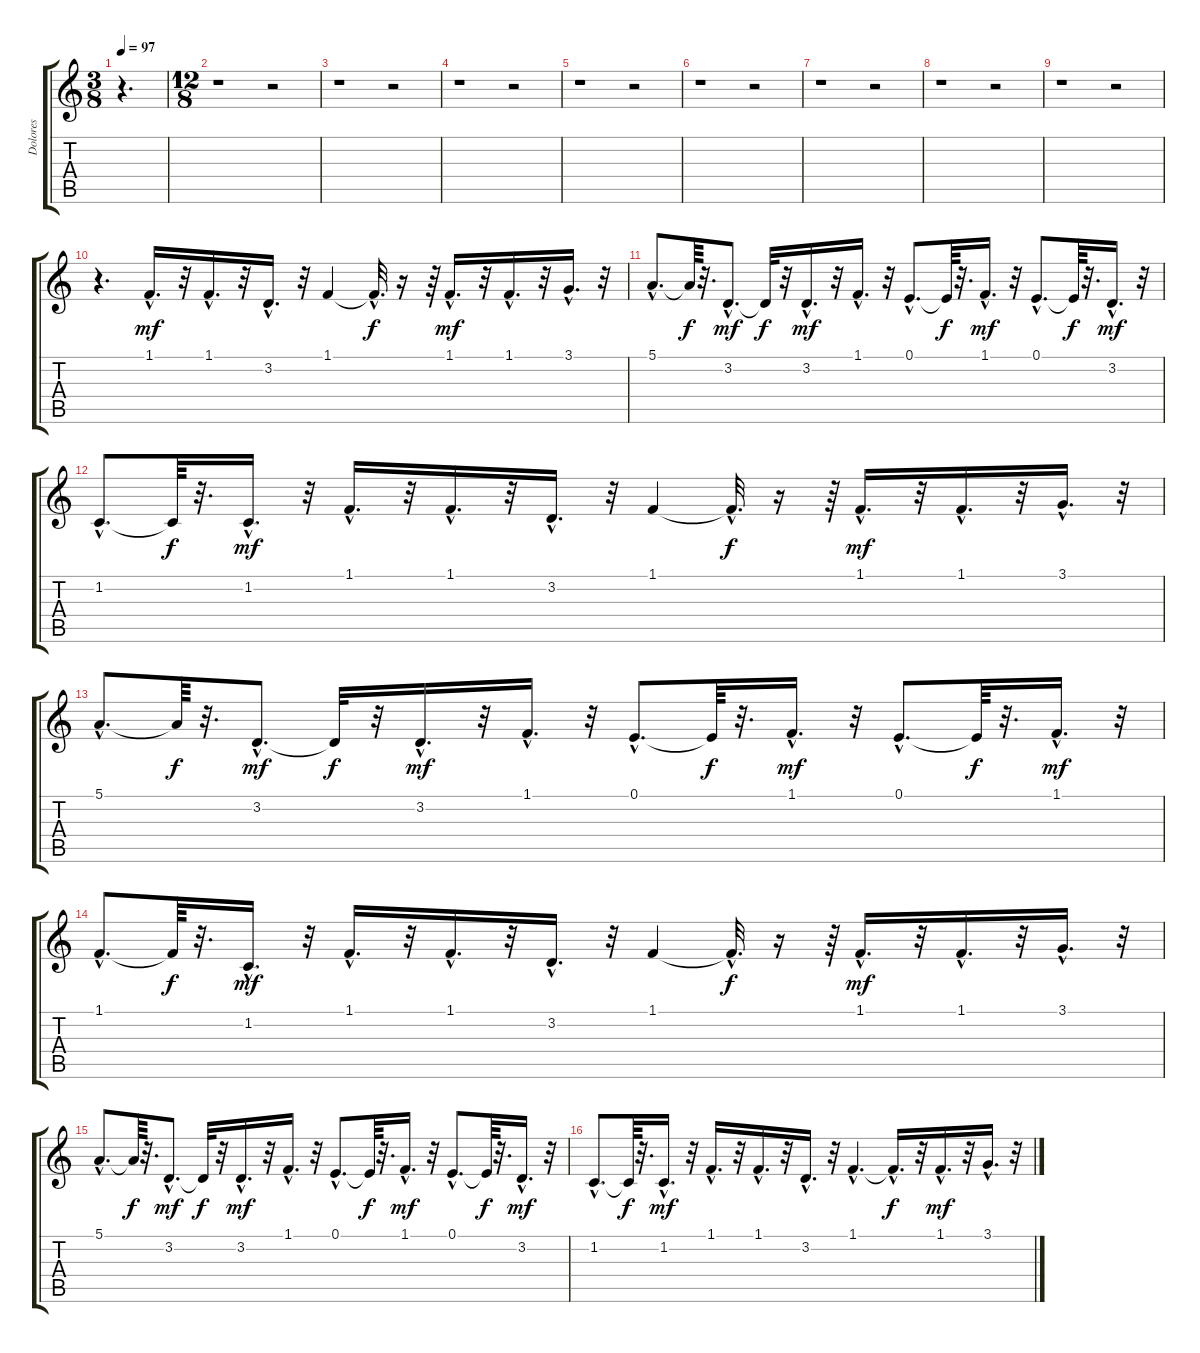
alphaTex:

\track ("Dolores" "Dolores") {instrument panflute}
\staff {score tabs}
\tuning (E4 B3 G3 D3 A2 E2) {hide}
\ts (3 8)
\tempo 97
\clef g2
\ks c
r.4{d dy mf instrument panflute} |
\ts (12 8)
r.1 r.2 |
r.1 r.2 |
r.1 r.2 |
r.1 r.2 |
r.1 r.2 |
r.1 r.2 |
r.1 r.2 |
r.1 r.2 |
r.4{d} 1.1{hac}.16{d} r.32 1.1{hac}.16{d} r.32 3.2{hac}.16{d} r.32 1.1.4 1.1{hac t}.32{d dy f} r.16 r.64 1.1{hac}.16{d dy mf} r.32 1.1{hac}.16{d} r.32 3.1{hac}.16{d} r.32 |
5.1{hac}.8{d} 5.1{t}.64{dy f} r.32{d} 3.2{hac}.8{d dy mf} 3.2{t}.32{dy f} r.32 3.2{hac}.16{d dy mf} r.32 1.1{hac}.16{d} r.32 0.1{hac}.8{d} 0.1{t}.64{dy f} r.32{d} 1.1{hac}.16{d dy mf} r.32 0.1{hac}.8{d} 0.1{t}.64{dy f} r.32{d} 3.2{hac}.16{d dy mf} r.32 |
1.2{hac}.8{d} 1.2{t}.64{dy f} r.32{d} 1.2{hac}.16{d dy mf} r.32 1.1{hac}.16{d} r.32 1.1{hac}.16{d} r.32 3.2{hac}.16{d} r.32 1.1.4 1.1{hac t}.32{d dy f} r.16 r.64 1.1{hac}.16{d dy mf} r.32 1.1{hac}.16{d} r.32 3.1{hac}.16{d} r.32 |
5.1{hac}.8{d} 5.1{t}.64{dy f} r.32{d} 3.2{hac}.8{d dy mf} 3.2{t}.32{dy f} r.32 3.2{hac}.16{d dy mf} r.32 1.1{hac}.16{d} r.32 0.1{hac}.8{d} 0.1{t}.64{dy f} r.32{d} 1.1{hac}.16{d dy mf} r.32 0.1{hac}.8{d} 0.1{t}.64{dy f} r.32{d} 1.1{hac}.16{d dy mf} r.32 |
1.1{hac}.8{d} 1.1{t}.64{dy f} r.32{d} 1.2{hac}.16{d dy mf} r.32 1.1{hac}.16{d} r.32 1.1{hac}.16{d} r.32 3.2{hac}.16{d} r.32 1.1.4 1.1{hac t}.32{d dy f} r.16 r.64 1.1{hac}.16{d dy mf} r.32 1.1{hac}.16{d} r.32 3.1{hac}.16{d} r.32 |
5.1{hac}.8{d} 5.1{t}.64{dy f} r.32{d} 3.2{hac}.8{d dy mf} 3.2{t}.32{dy f} r.32 3.2{hac}.16{d dy mf} r.32 1.1{hac}.16{d} r.32 0.1{hac}.8{d} 0.1{t}.64{dy f} r.32{d} 1.1{hac}.16{d dy mf} r.32 0.1{hac}.8{d} 0.1{t}.64{dy f} r.32{d} 3.2{hac}.16{d dy mf} r.32 |
1.2{hac}.8{d} 1.2{t}.64{dy f} r.32{d} 1.2{hac}.16{d dy mf} r.32 1.1{hac}.16{d} r.32 1.1{hac}.16{d} r.32 3.2{hac}.16{d} r.32 1.1{hac}.4{d} 1.1{hac t}.16{d dy f} r.32 1.1{hac}.16{d dy mf} r.32 3.1{hac}.16{d} r.32
